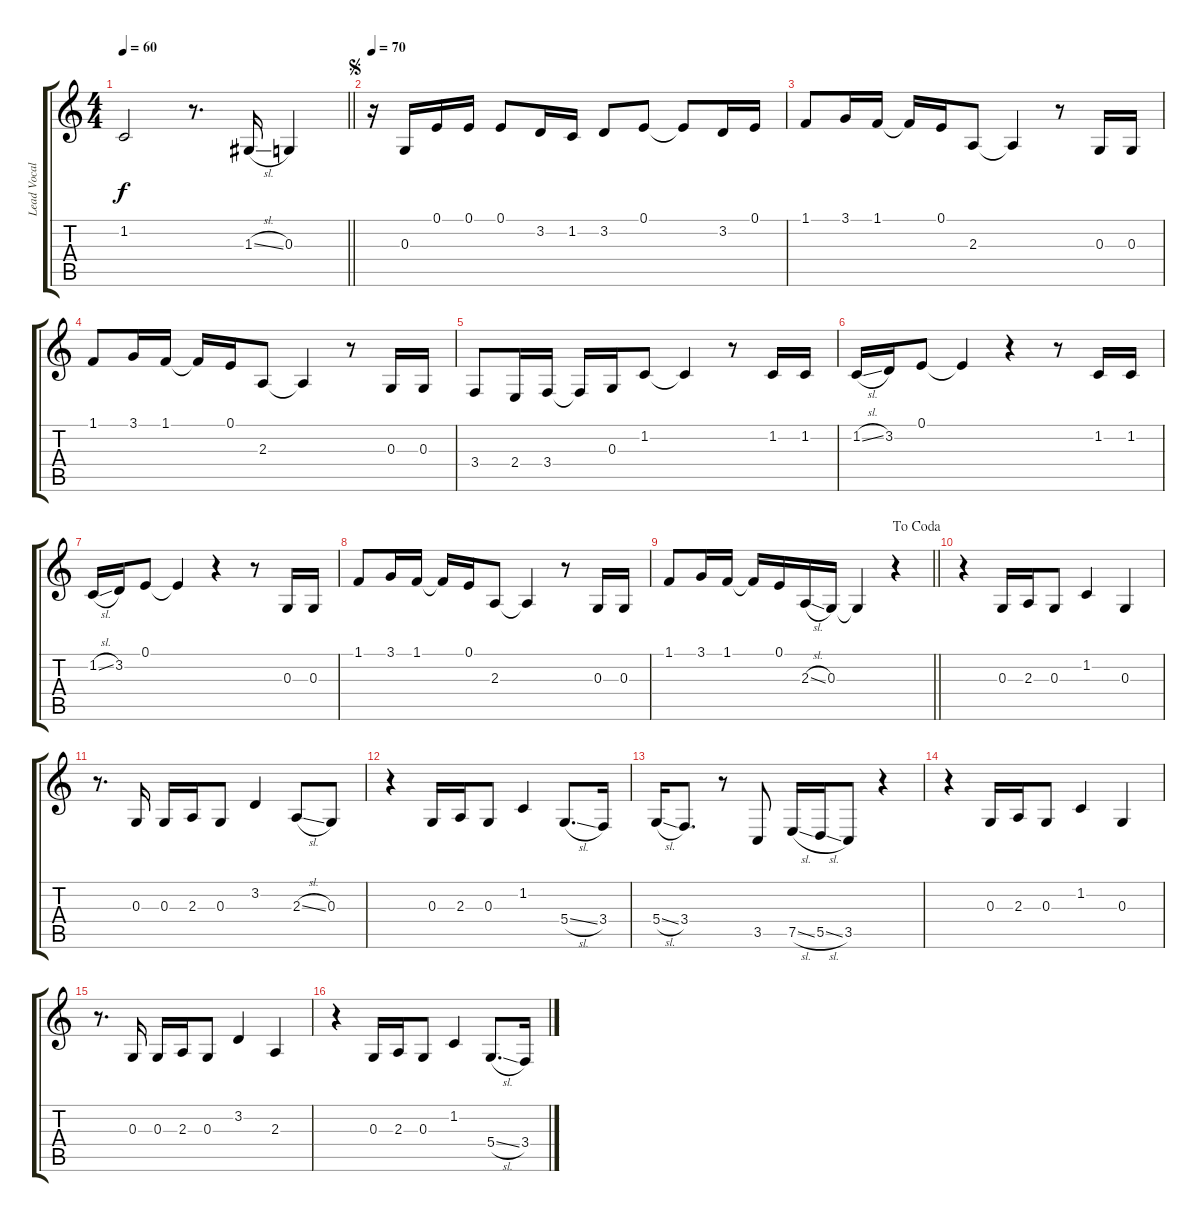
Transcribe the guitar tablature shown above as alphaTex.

\track ("Lead Vocals" "Lead Vocal") {instrument voiceoohs}
\staff {score tabs}
\tuning (E4 B3 G3 D3 A2 E2) {hide}
\ts (4 4)
\tempo 60
\clef g2
\barLineRight lightlight
\ks c
1.2.2{dy f} r.8{d} 1.3{sl}.16 0.3.4 |
\jump segno
\tempo 70
r.16 0.3.16 0.1.16 0.1.16 0.1.8 3.2.16 1.2.16 3.2.8 0.1.8 0.1{t}.8 3.2.16 0.1.16 |
1.1.8 3.1.16 1.1.16 1.1{t}.16 0.1.16 2.3.8 2.3{t}.4 r.8 0.3.16 0.3.16 |
1.1.8 3.1.16 1.1.16 1.1{t}.16 0.1.16 2.3.8 2.3{t}.4 r.8 0.3.16 0.3.16 |
3.4.8 2.4.16 3.4.16 3.4{t}.16 0.3.16 1.2.8 1.2{t}.4 r.8 1.2.16 1.2.16 |
1.2{sl}.16 3.2.16 0.1.8 0.1{t}.4 r.4 r.8 1.2.16 1.2.16 |
1.2{sl}.16 3.2.16 0.1.8 0.1{t}.4 r.4 r.8 0.3.16 0.3.16 |
1.1.8 3.1.16 1.1.16 1.1{t}.16 0.1.16 2.3.8 2.3{t}.4 r.8 0.3.16 0.3.16 |
\jump dacoda
\barLineRight lightlight
1.1.8 3.1.16 1.1.16 1.1{t}.16 0.1.16 2.3{sl}.16 0.3.16 0.3{t}.4 r.4 |
r.4 0.3.16 2.3.16 0.3.8 1.2.4 0.3.4 |
r.8{d} 0.3.16 0.3.16 2.3.16 0.3.8 3.2.4 2.3{sl}.8 0.3.8 |
r.4 0.3.16 2.3.16 0.3.8 1.2.4 5.4{sl}.8{d} 3.4.16 |
5.4{sl}.16 3.4.8{d} r.8 3.5.8 7.5{sl}.16 5.5{sl}.16 3.5.8 r.4 |
r.4 0.3.16 2.3.16 0.3.8 1.2.4 0.3.4 |
r.8{d} 0.3.16 0.3.16 2.3.16 0.3.8 3.2.4 2.3.4 |
r.4 0.3.16 2.3.16 0.3.8 1.2.4 5.4{sl}.8{d} 3.4.16
